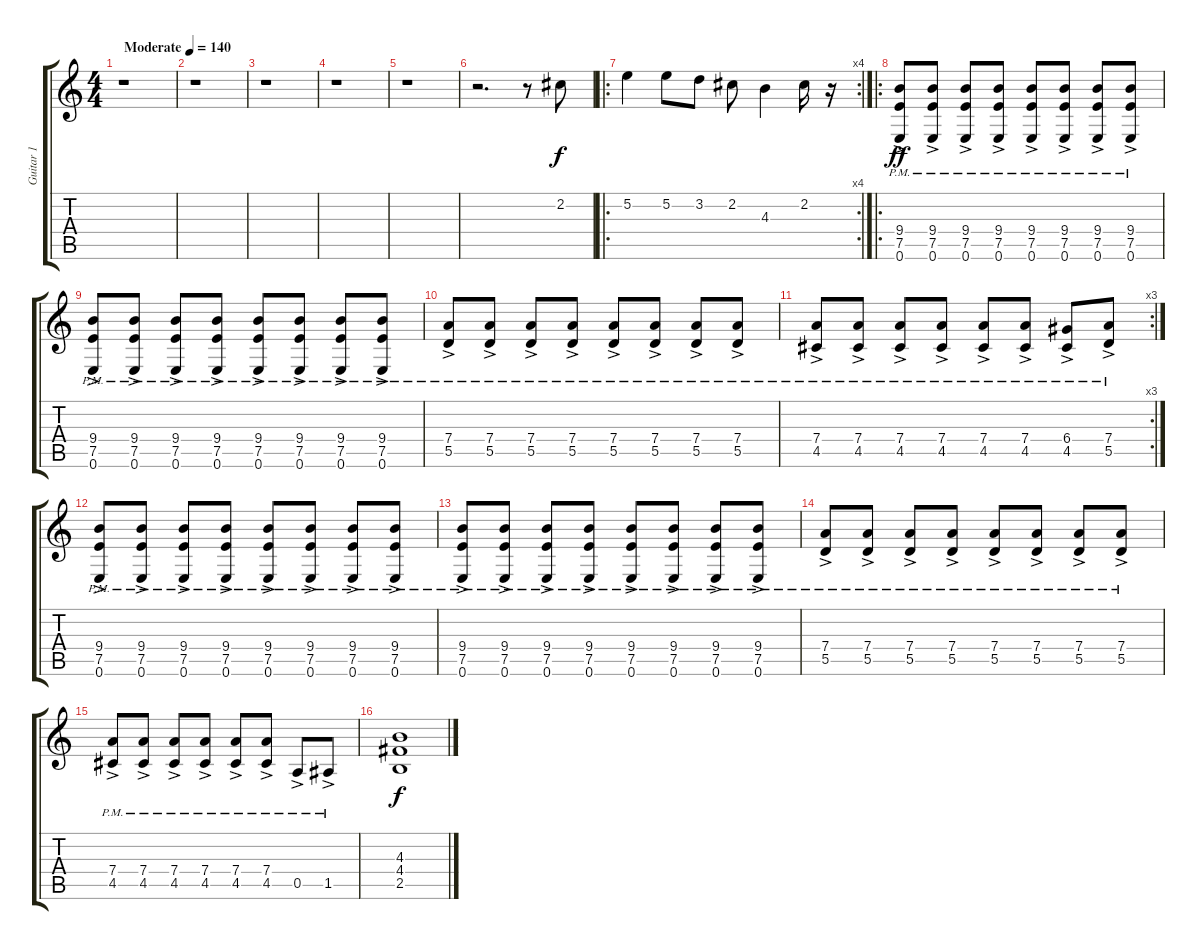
\track ("Guitar 1" "Guitar 1") {instrument overdrivenguitar}
\staff {score tabs}
\tuning (E4 B3 G3 D3 A2 E2) {hide}
\ts (4 4)
\tempo (140 "Moderate")
\clef g2
\ks c
r.1{dy f instrument overdrivenguitar} |
r.1 |
r.1 |
r.1 |
r.1 |
r.2{d} r.8 2.2.8 |
\ro
\rc 4
5.2.4 5.2.8 3.2.8 2.2.8 4.3.4 2.2.16 r.16 |
\ro
(9.4{ac pm} 7.5{ac pm} 0.6{ac pm}).8{dy ff} (9.4{ac pm} 7.5{ac pm} 0.6{ac pm}).8 (9.4{ac pm} 7.5{ac pm} 0.6{ac pm}).8 (9.4{ac pm} 7.5{ac pm} 0.6{ac pm}).8 (9.4{ac pm} 7.5{ac pm} 0.6{ac pm}).8 (9.4{ac pm} 7.5{ac pm} 0.6{ac pm}).8 (9.4{ac pm} 7.5{ac pm} 0.6{ac pm}).8 (9.4{ac pm} 7.5{ac pm} 0.6{ac pm}).8 |
(9.4{ac pm} 7.5{ac pm} 0.6{ac pm}).8 (9.4{ac pm} 7.5{ac pm} 0.6{ac pm}).8 (9.4{ac pm} 7.5{ac pm} 0.6{ac pm}).8 (9.4{ac pm} 7.5{ac pm} 0.6{ac pm}).8 (9.4{ac pm} 7.5{ac pm} 0.6{ac pm}).8 (9.4{ac pm} 7.5{ac pm} 0.6{ac pm}).8 (9.4{ac pm} 7.5{ac pm} 0.6{ac pm}).8 (9.4{ac pm} 7.5{ac pm} 0.6{ac pm}).8 |
(7.4{ac pm} 5.5{ac pm}).8 (7.4{ac pm} 5.5{ac pm}).8 (7.4{ac pm} 5.5{ac pm}).8 (7.4{ac pm} 5.5{ac pm}).8 (7.4{ac pm} 5.5{ac pm}).8 (7.4{ac pm} 5.5{ac pm}).8 (7.4{ac pm} 5.5{ac pm}).8 (7.4{ac pm} 5.5{ac pm}).8 |
\rc 3
(7.4{ac pm} 4.5{ac pm}).8 (7.4{ac pm} 4.5{ac pm}).8 (7.4{ac pm} 4.5{ac pm}).8 (7.4{ac pm} 4.5{ac pm}).8 (7.4{ac pm} 4.5{ac pm}).8 (7.4{ac pm} 4.5{ac pm}).8 (6.4{ac pm} 4.5{ac pm}).8 (7.4{ac pm} 5.5{ac pm}).8 |
(9.4{ac pm} 7.5{ac pm} 0.6{ac pm}).8 (9.4{ac pm} 7.5{ac pm} 0.6{ac pm}).8 (9.4{ac pm} 7.5{ac pm} 0.6{ac pm}).8 (9.4{ac pm} 7.5{ac pm} 0.6{ac pm}).8 (9.4{ac pm} 7.5{ac pm} 0.6{ac pm}).8 (9.4{ac pm} 7.5{ac pm} 0.6{ac pm}).8 (9.4{ac pm} 7.5{ac pm} 0.6{ac pm}).8 (9.4{ac pm} 7.5{ac pm} 0.6{ac pm}).8 |
(9.4{ac pm} 7.5{ac pm} 0.6{ac pm}).8 (9.4{ac pm} 7.5{ac pm} 0.6{ac pm}).8 (9.4{ac pm} 7.5{ac pm} 0.6{ac pm}).8 (9.4{ac pm} 7.5{ac pm} 0.6{ac pm}).8 (9.4{ac pm} 7.5{ac pm} 0.6{ac pm}).8 (9.4{ac pm} 7.5{ac pm} 0.6{ac pm}).8 (9.4{ac pm} 7.5{ac pm} 0.6{ac pm}).8 (9.4{ac pm} 7.5{ac pm} 0.6{ac pm}).8 |
(7.4{ac pm} 5.5{ac pm}).8 (7.4{ac pm} 5.5{ac pm}).8 (7.4{ac pm} 5.5{ac pm}).8 (7.4{ac pm} 5.5{ac pm}).8 (7.4{ac pm} 5.5{ac pm}).8 (7.4{ac pm} 5.5{ac pm}).8 (7.4{ac pm} 5.5{ac pm}).8 (7.4{ac pm} 5.5{ac pm}).8 |
(7.4{ac pm} 4.5{ac pm}).8 (7.4{ac pm} 4.5{ac pm}).8 (7.4{ac pm} 4.5{ac pm}).8 (7.4{ac pm} 4.5{ac pm}).8 (7.4{ac pm} 4.5{ac pm}).8 (7.4{ac pm} 4.5{ac pm}).8 0.5{ac pm}.8 1.5{ac pm}.8 |
(4.3 4.4 2.5).1{dy f}
